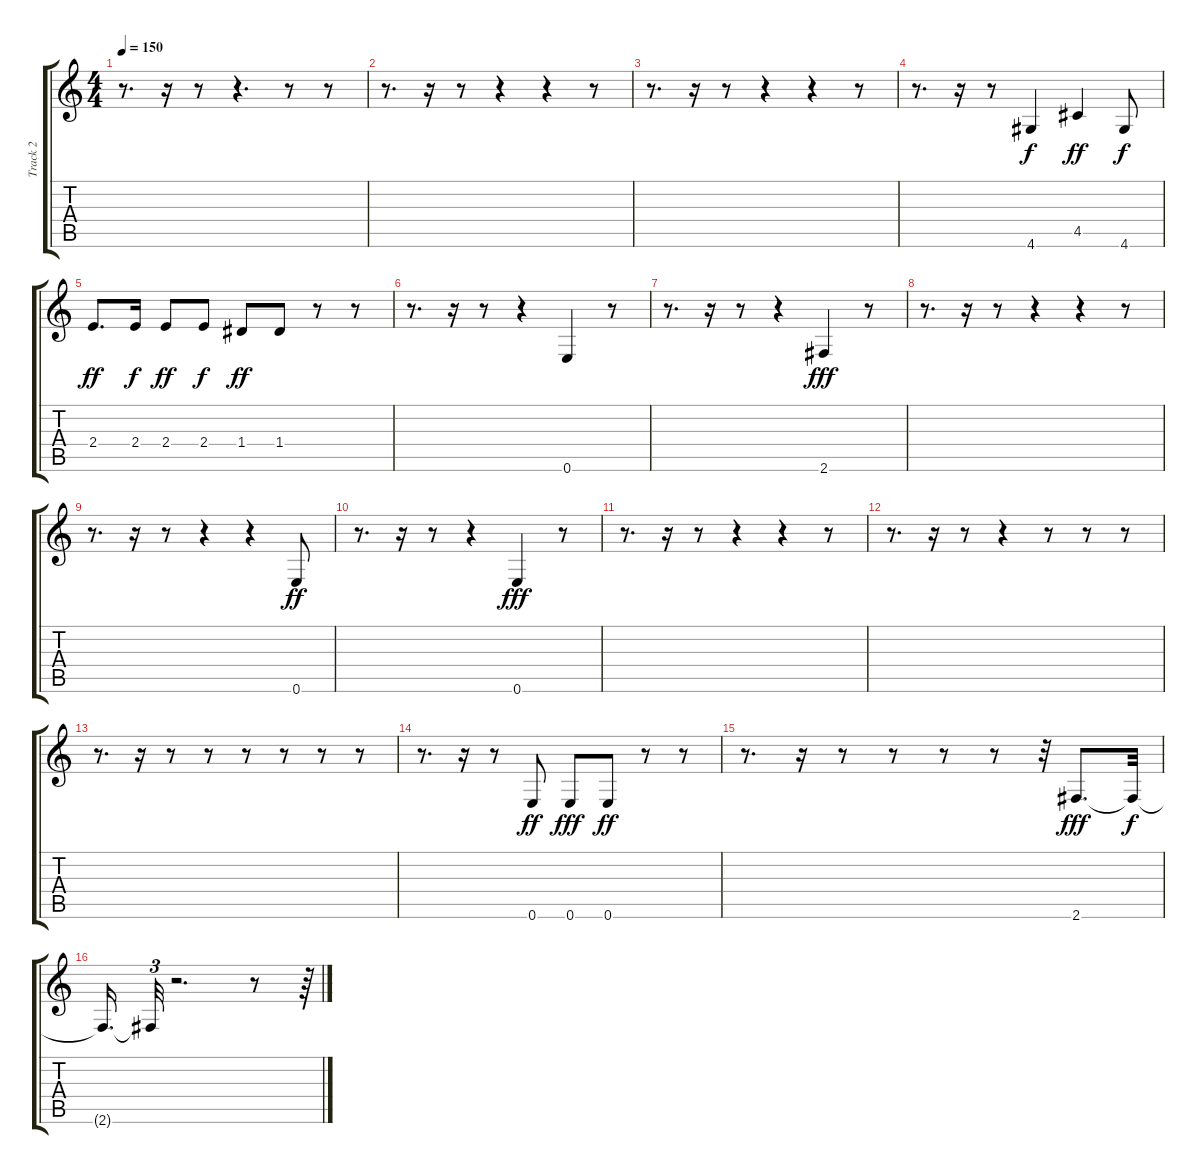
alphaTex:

\track ("Track 2" "Track 2") {instrument acousticbass}
\staff {score tabs}
\tuning (E4 B3 G3 D3 A2 E2) {hide}
\ts (4 4)
\tempo 150
\clef g2
\ks c
r.8{d dy fff} r.16 r.8 r.4{d} r.8 r.8 |
r.8{d} r.16 r.8 r.4 r.4 r.8 |
r.8{d} r.16 r.8 r.4 r.4 r.8 |
r.8{d} r.16 r.8 4.6.4{dy f} 4.5.4{dy ff} 4.6.8{dy f} |
2.4.8{d dy ff} 2.4.16{dy f} 2.4.8{dy ff} 2.4.8{dy f} 1.4.8{dy ff} 1.4.8 r.8 r.8 |
r.8{d} r.16 r.8 r.4 0.6.4 r.8 |
r.8{d} r.16 r.8 r.4 2.6.4{dy fff} r.8 |
r.8{d} r.16 r.8 r.4 r.4 r.8 |
r.8{d} r.16 r.8 r.4 r.4 0.6.8{dy ff} |
r.8{d} r.16 r.8 r.4 0.6.4{dy fff} r.8 |
r.8{d} r.16 r.8 r.4 r.4 r.8 |
r.8{d} r.16 r.8 r.4 r.8 r.8 r.8 |
r.8{d} r.16 r.8 r.8 r.8 r.8 r.8 r.8 |
r.8{d} r.16 r.8 0.6.8{dy ff} 0.6.8{dy fff} 0.6.8{dy ff} r.8 r.8 |
r.8{d} r.16 r.8 r.8 r.8 r.8 r.32 2.6.8{d dy fff} 2.6{t}.32{dy f} |
2.6{t}.16{d} 2.6{t}.32{tu (3 2)} r.2{d} r.8 r.64{tu (3 2)}
